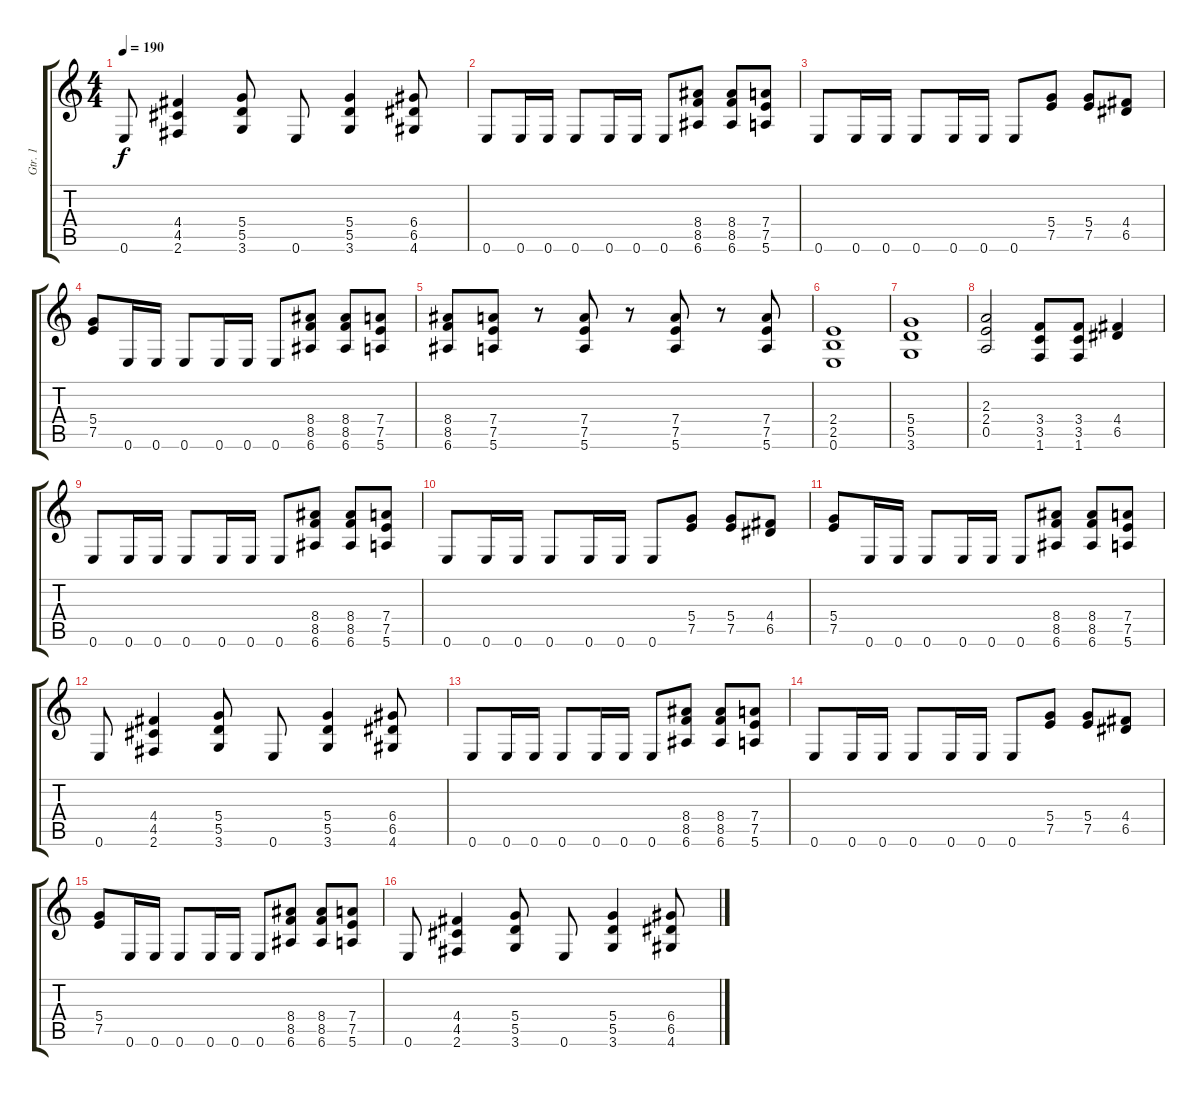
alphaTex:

\track ("Gtr. 1" "Gtr. 1") {instrument distortionguitar}
\staff {score tabs}
\tuning (E4 B3 G3 D3 A2 E2) {hide}
\ts (4 4)
\tempo 190
\clef g2
\ks c
0.6.8{dy f} (4.4 4.5 2.6).4 (5.4 5.5 3.6).8 0.6.8 (5.4 5.5 3.6).4 (6.4 6.5 4.6).8 |
0.6.8 0.6.16 0.6.16 0.6.8 0.6.16 0.6.16 0.6.8 (8.4 8.5 6.6).8 (8.4 8.5 6.6).8 (7.4 7.5 5.6).8 |
0.6.8 0.6.16 0.6.16 0.6.8 0.6.16 0.6.16 0.6.8 (5.4 7.5).8 (5.4 7.5).8 (4.4 6.5).8 |
(5.4 7.5).8 0.6.16 0.6.16 0.6.8 0.6.16 0.6.16 0.6.8 (8.4 8.5 6.6).8 (8.4 8.5 6.6).8 (7.4 7.5 5.6).8 |
(8.4 8.5 6.6).8 (7.4 7.5 5.6).8 r.8 (7.4 7.5 5.6).8 r.8 (7.4 7.5 5.6).8 r.8 (7.4 7.5 5.6).8 |
(2.4 2.5 0.6).1 |
(5.4 5.5 3.6).1 |
(2.3 2.4 0.5).2 (3.4 3.5 1.6).8 (3.4 3.5 1.6).8 (4.4 6.5).4 |
0.6.8 0.6.16 0.6.16 0.6.8 0.6.16 0.6.16 0.6.8 (8.4 8.5 6.6).8 (8.4 8.5 6.6).8 (7.4 7.5 5.6).8 |
0.6.8 0.6.16 0.6.16 0.6.8 0.6.16 0.6.16 0.6.8 (5.4 7.5).8 (5.4 7.5).8 (4.4 6.5).8 |
(5.4 7.5).8 0.6.16 0.6.16 0.6.8 0.6.16 0.6.16 0.6.8 (8.4 8.5 6.6).8 (8.4 8.5 6.6).8 (7.4 7.5 5.6).8 |
0.6.8 (4.4 4.5 2.6).4 (5.4 5.5 3.6).8 0.6.8 (5.4 5.5 3.6).4 (6.4 6.5 4.6).8 |
0.6.8 0.6.16 0.6.16 0.6.8 0.6.16 0.6.16 0.6.8 (8.4 8.5 6.6).8 (8.4 8.5 6.6).8 (7.4 7.5 5.6).8 |
0.6.8 0.6.16 0.6.16 0.6.8 0.6.16 0.6.16 0.6.8 (5.4 7.5).8 (5.4 7.5).8 (4.4 6.5).8 |
(5.4 7.5).8 0.6.16 0.6.16 0.6.8 0.6.16 0.6.16 0.6.8 (8.4 8.5 6.6).8 (8.4 8.5 6.6).8 (7.4 7.5 5.6).8 |
0.6.8 (4.4 4.5 2.6).4 (5.4 5.5 3.6).8 0.6.8 (5.4 5.5 3.6).4 (6.4 6.5 4.6).8
